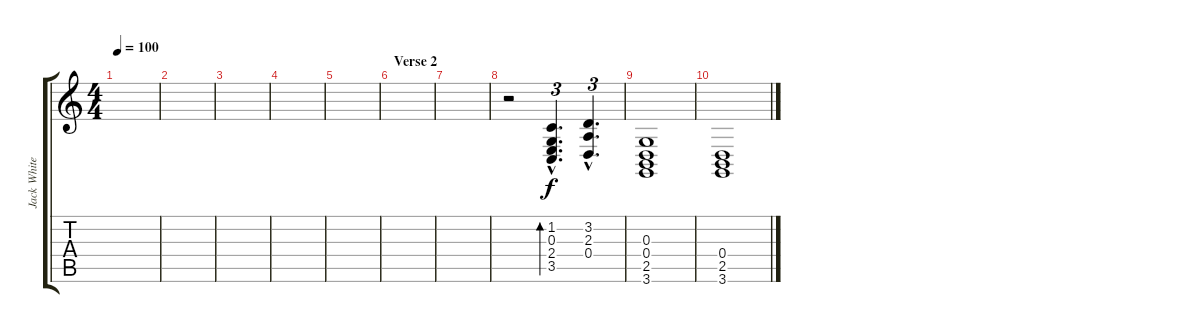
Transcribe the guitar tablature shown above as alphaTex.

\track ("Jack White (Piano)" "Jack White") {instrument acousticgrandpiano}
\staff {score tabs}
\tuning (E4 B3 G3 D3 A2 E2) {hide}
\ts (4 4)
\tempo 100
\clef g2
\ks c
|
|
|
|
|
\section ("" "Verse 2")
|
|
r.2 (1.2{hac} 0.3{hac} 2.4{hac} 3.5{hac}).4{d tu (3 2) bd 60} (3.2{hac} 2.3{hac} 0.4{hac}).4{d tu (3 2)} |
(0.3 0.4 2.5 3.6).1 |
(0.4 2.5 3.6).1
